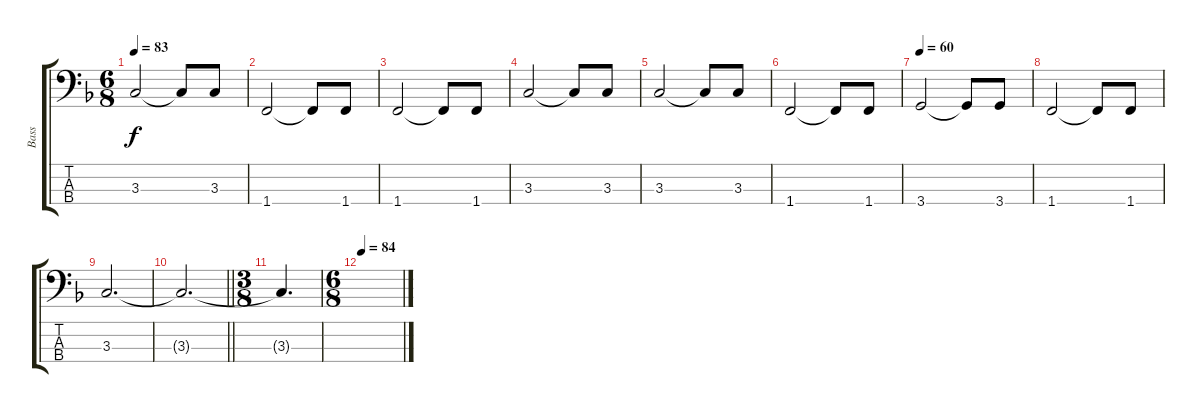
\track ("Bass" "Bass") {instrument electricbassfinger}
\staff {score tabs}
\tuning (G2 D2 A1 E1) {hide}
\ts (6 8)
\tempo 83
\clef f4
\ks f
3.3.2{dy f} 3.3{t}.8 3.3.8 |
1.4.2 1.4{t}.8 1.4.8 |
1.4.2 1.4{t}.8 1.4.8 |
3.3.2 3.3{t}.8 3.3.8 |
3.3.2 3.3{t}.8 3.3.8 |
1.4.2 1.4{t}.8 1.4.8 |
\tempo 60
3.4.2 3.4{t}.8 3.4.8 |
1.4.2 1.4{t}.8 1.4.8 |
3.3.2{d volume 0} |
\barLineRight lightlight
3.3{t}.2{d} |
\ts (3 8)
3.3{t}.4{d} |
\ts (6 8)
\tempo 84
